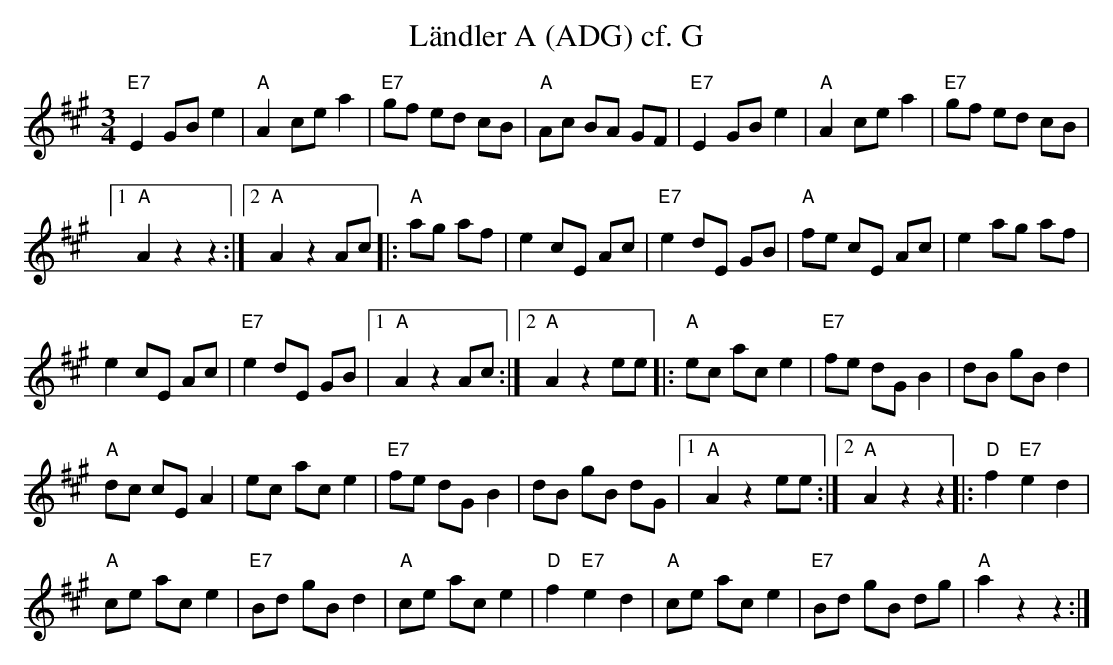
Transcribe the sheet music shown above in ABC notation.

X:1
T:L\"andler A (ADG) cf. G
M:3/4
L:1/8
K:Amaj%%MIDI gchordon
"E7"E2GBe2 | "A"A2cea2 | "E7"gf ed cB | "A"Ac BA GF | "E7"E2GBe2 | "A"A2cea2 | "E7"gf ed cB |1
"A"A2z2z2 :|2 "A"A2z2Ac |: "A" ag af | e2 cE Ac | "E7"e2 dE GB | "A"fe cE Ac | e2 ag af |
e2cE Ac | "E7"e2dE GB |1 "A"A2z2Ac :|2 "A"A2z2ee |: "A"ec ace2 | "E7"fe dGB2 | dB gBd2 |
"A"dc cEA2 | ec ace2 | "E7"fe dGB2 | dB gB dG |1 "A"A2z2ee :|2 "A"A2z2z2 |: "D"f2"E7"e2d2 |
"A"ce ace2 | "E7"Bd gBd2 | "A"ce ace2 | "D"f2"E7"e2d2 | "A"ce ace2 | "E7"Bd gB dg | "A"a2z2z2 :|
